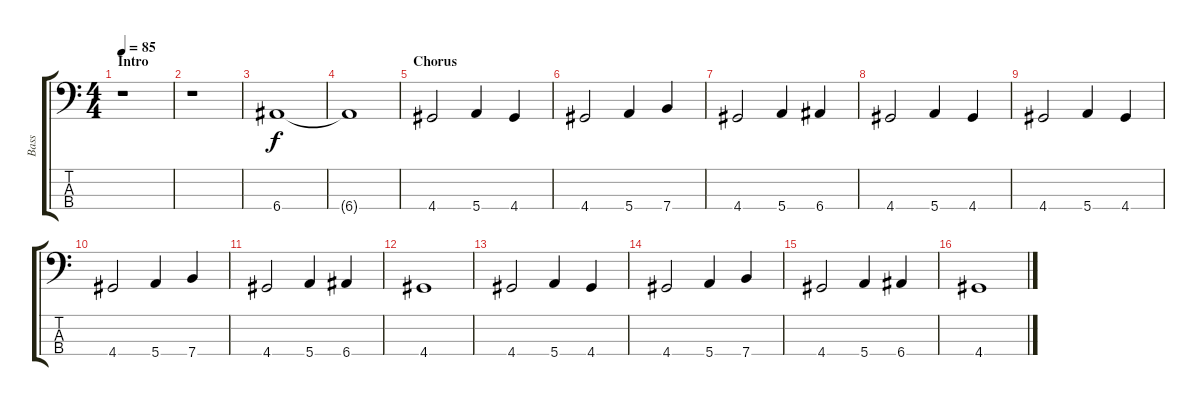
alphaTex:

\track ("Bass" "Bass") {instrument electricbasspick}
\staff {score tabs}
\tuning (G2 D2 A1 E1) {hide}
\ts (4 4)
\section ("" "Intro")
\tempo 85
\clef f4
\ks c
r.1{dy f instrument electricbasspick} |
r.1 |
6.4.1 |
6.4{t}.1 |
\section ("" "Chorus")
4.4.2 5.4.4 4.4.4 |
4.4.2 5.4.4 7.4.4 |
4.4.2 5.4.4 6.4.4 |
4.4.2 5.4.4 4.4.4 |
4.4.2 5.4.4 4.4.4 |
4.4.2 5.4.4 7.4.4 |
4.4.2 5.4.4 6.4.4 |
4.4.1 |
4.4.2 5.4.4 4.4.4 |
4.4.2 5.4.4 7.4.4 |
4.4.2 5.4.4 6.4.4 |
4.4.1
